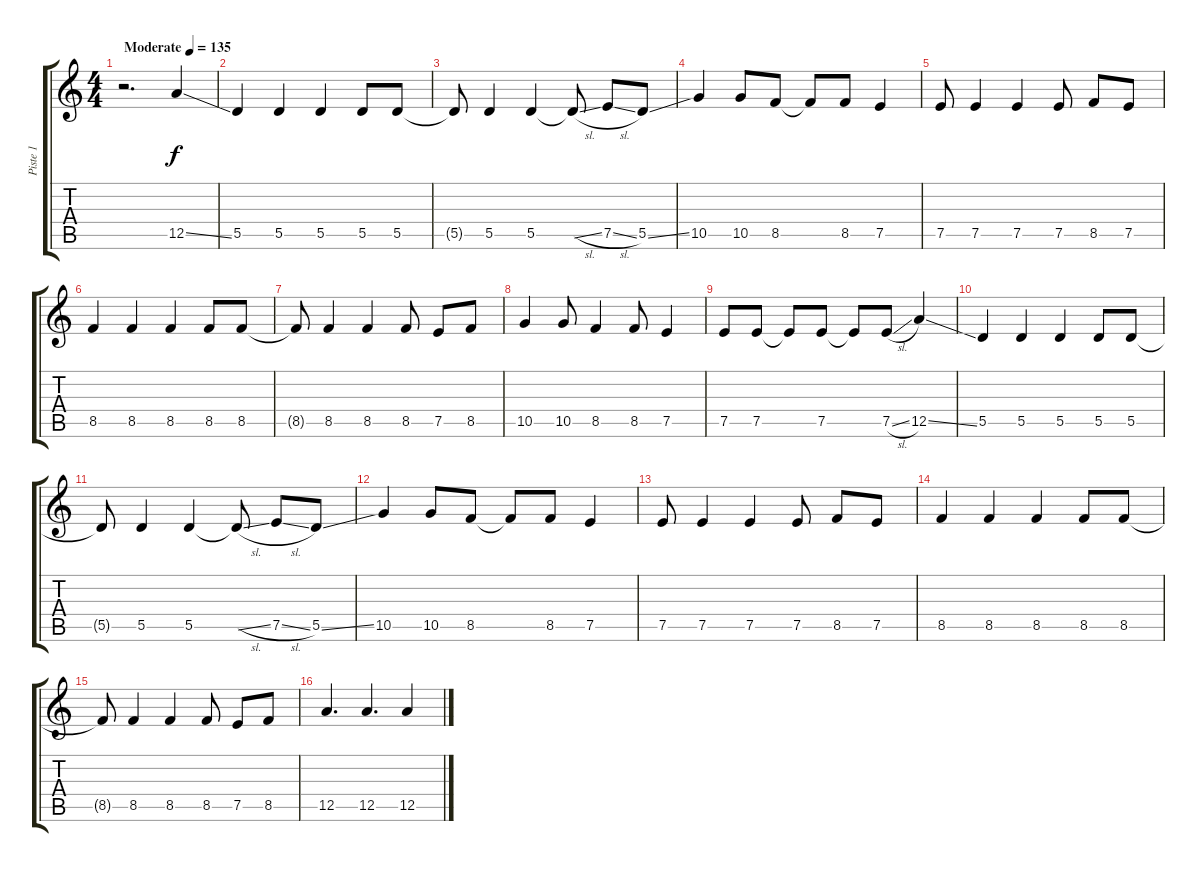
\track ("Piste 1" "Piste 1") {instrument overdrivenguitar}
\staff {score tabs}
\tuning (E4 B3 G3 D3 A2 E2) {hide}
\ts (4 4)
\tempo (135 "Moderate")
\clef g2
\ks c
r.2{d dy f instrument overdrivenguitar} 12.5{ss}.4 |
5.5.4 5.5.4 5.5.4 5.5.8 5.5.8 |
5.5{t}.8 5.5.4 5.5.4 5.5{sl t}.8 7.5{sl}.8 5.5{ss}.8 |
10.5.4 10.5.8 8.5.8 8.5{t}.8 8.5.8 7.5.4 |
7.5.8 7.5.4 7.5.4 7.5.8 8.5.8 7.5.8 |
8.5.4 8.5.4 8.5.4 8.5.8 8.5.8 |
8.5{t}.8 8.5.4 8.5.4 8.5.8 7.5.8 8.5.8 |
10.5.4 10.5.8 8.5.4 8.5.8 7.5.4 |
7.5.8 7.5.8 7.5{t}.8 7.5.8 7.5{t}.8 7.5{sl}.8 12.5{ss}.4 |
5.5.4 5.5.4 5.5.4 5.5.8 5.5.8 |
5.5{t}.8 5.5.4 5.5.4 5.5{sl t}.8 7.5{sl}.8 5.5{ss}.8 |
10.5.4 10.5.8 8.5.8 8.5{t}.8 8.5.8 7.5.4 |
7.5.8 7.5.4 7.5.4 7.5.8 8.5.8 7.5.8 |
8.5.4 8.5.4 8.5.4 8.5.8 8.5.8 |
8.5{t}.8 8.5.4 8.5.4 8.5.8 7.5.8 8.5.8 |
12.5.4{d} 12.5.4{d} 12.5.4
